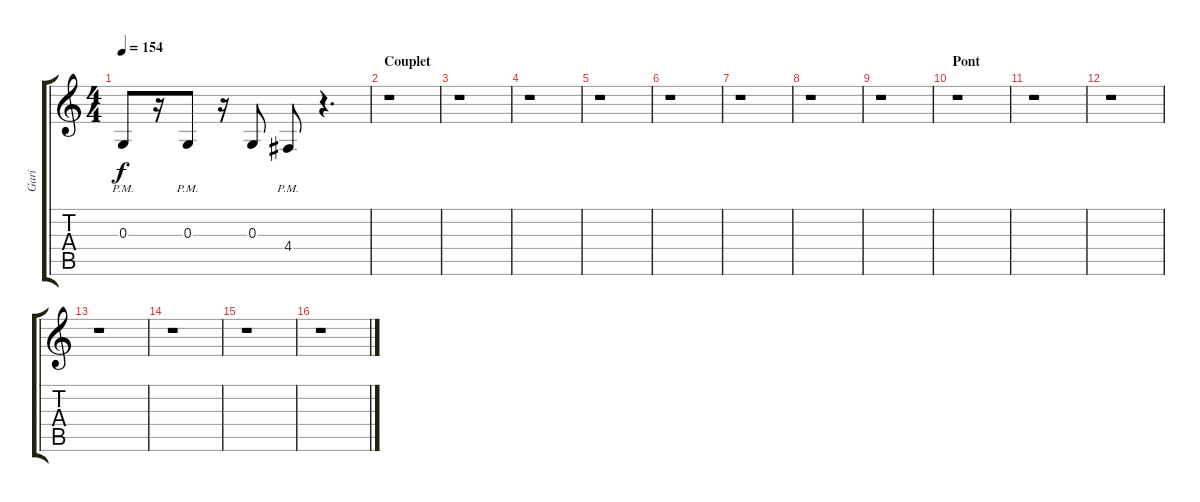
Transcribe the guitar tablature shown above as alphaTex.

\track ("Gari" "Gari") {instrument trombone}
\staff {score tabs}
\tuning (E4 B3 G3 D3 A2 E2) {hide}
\ts (4 4)
\tempo 154
\clef g2
\ks c
0.3{pm}.8{dy f} r.16 0.3{pm}.8 r.16 0.3.8 4.4{pm}.8 r.4{d} |
\section ("" "Couplet")
r.1 |
r.1 |
r.1 |
r.1 |
r.1 |
r.1 |
r.1 |
r.1 |
\section ("" "Pont")
r.1 |
r.1 |
r.1 |
r.1 |
r.1 |
r.1 |
r.1
